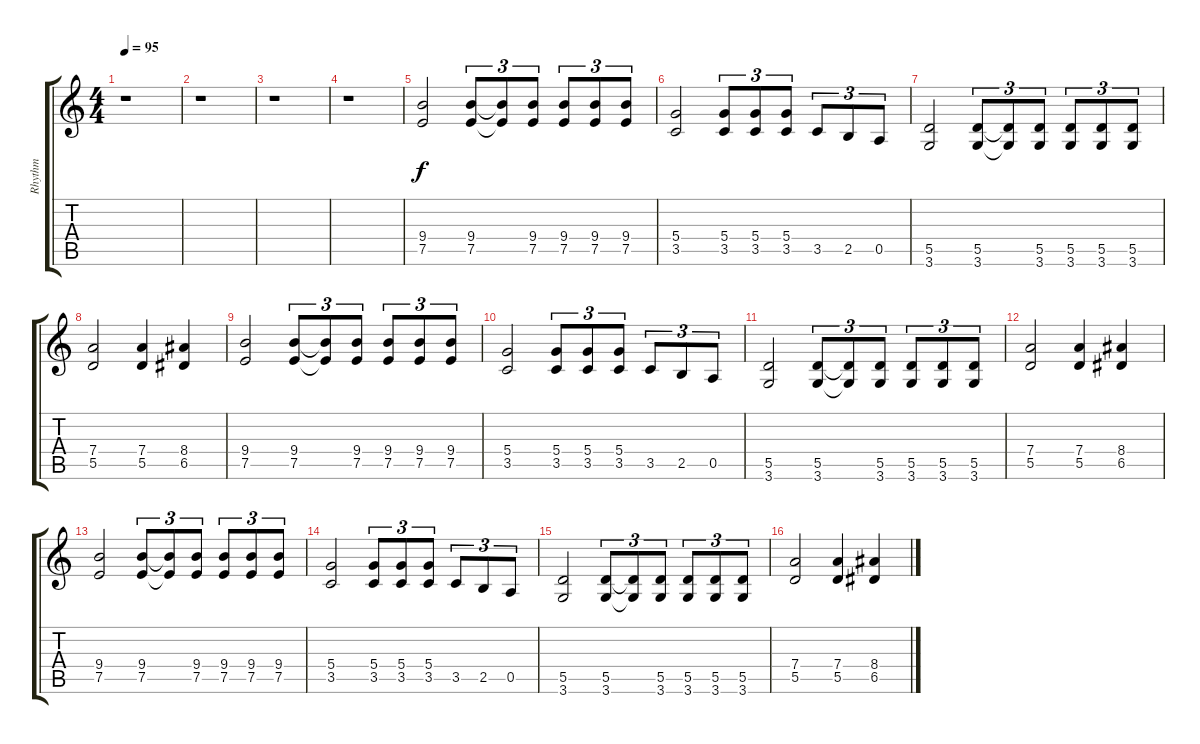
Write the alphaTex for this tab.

\track ("Rhythm" "Rhythm") {instrument overdrivenguitar}
\staff {score tabs}
\tuning (E4 B3 G3 D3 A2 E2) {hide}
\ts (4 4)
\tempo 95
\clef g2
\ks c
r.1{dy f} |
r.1 |
r.1 |
r.1 |
(9.4 7.5).2 (9.4 7.5).8{tu (3 2)} (9.4{t} 7.5{t}).8{tu (3 2)} (9.4 7.5).8{tu (3 2)} (9.4 7.5).8{tu (3 2)} (9.4 7.5).8{tu (3 2)} (9.4 7.5).8{tu (3 2)} |
(5.4 3.5).2 (5.4 3.5).8{tu (3 2)} (5.4 3.5).8{tu (3 2)} (5.4 3.5).8{tu (3 2)} 3.5.8{tu (3 2)} 2.5.8{tu (3 2)} 0.5.8{tu (3 2)} |
(5.5 3.6).2 (5.5 3.6).8{tu (3 2)} (5.5{t} 3.6{t}).8{tu (3 2)} (5.5 3.6).8{tu (3 2)} (5.5 3.6).8{tu (3 2)} (5.5 3.6).8{tu (3 2)} (5.5 3.6).8{tu (3 2)} |
(7.4 5.5).2 (7.4 5.5).4 (8.4 6.5).4 |
(9.4 7.5).2 (9.4 7.5).8{tu (3 2)} (9.4{t} 7.5{t}).8{tu (3 2)} (9.4 7.5).8{tu (3 2)} (9.4 7.5).8{tu (3 2)} (9.4 7.5).8{tu (3 2)} (9.4 7.5).8{tu (3 2)} |
(5.4 3.5).2 (5.4 3.5).8{tu (3 2)} (5.4 3.5).8{tu (3 2)} (5.4 3.5).8{tu (3 2)} 3.5.8{tu (3 2)} 2.5.8{tu (3 2)} 0.5.8{tu (3 2)} |
(5.5 3.6).2 (5.5 3.6).8{tu (3 2)} (5.5{t} 3.6{t}).8{tu (3 2)} (5.5 3.6).8{tu (3 2)} (5.5 3.6).8{tu (3 2)} (5.5 3.6).8{tu (3 2)} (5.5 3.6).8{tu (3 2)} |
(7.4 5.5).2 (7.4 5.5).4 (8.4 6.5).4 |
(9.4 7.5).2 (9.4 7.5).8{tu (3 2)} (9.4{t} 7.5{t}).8{tu (3 2)} (9.4 7.5).8{tu (3 2)} (9.4 7.5).8{tu (3 2)} (9.4 7.5).8{tu (3 2)} (9.4 7.5).8{tu (3 2)} |
(5.4 3.5).2 (5.4 3.5).8{tu (3 2)} (5.4 3.5).8{tu (3 2)} (5.4 3.5).8{tu (3 2)} 3.5.8{tu (3 2)} 2.5.8{tu (3 2)} 0.5.8{tu (3 2)} |
(5.5 3.6).2 (5.5 3.6).8{tu (3 2)} (5.5{t} 3.6{t}).8{tu (3 2)} (5.5 3.6).8{tu (3 2)} (5.5 3.6).8{tu (3 2)} (5.5 3.6).8{tu (3 2)} (5.5 3.6).8{tu (3 2)} |
(7.4 5.5).2 (7.4 5.5).4 (8.4 6.5).4
